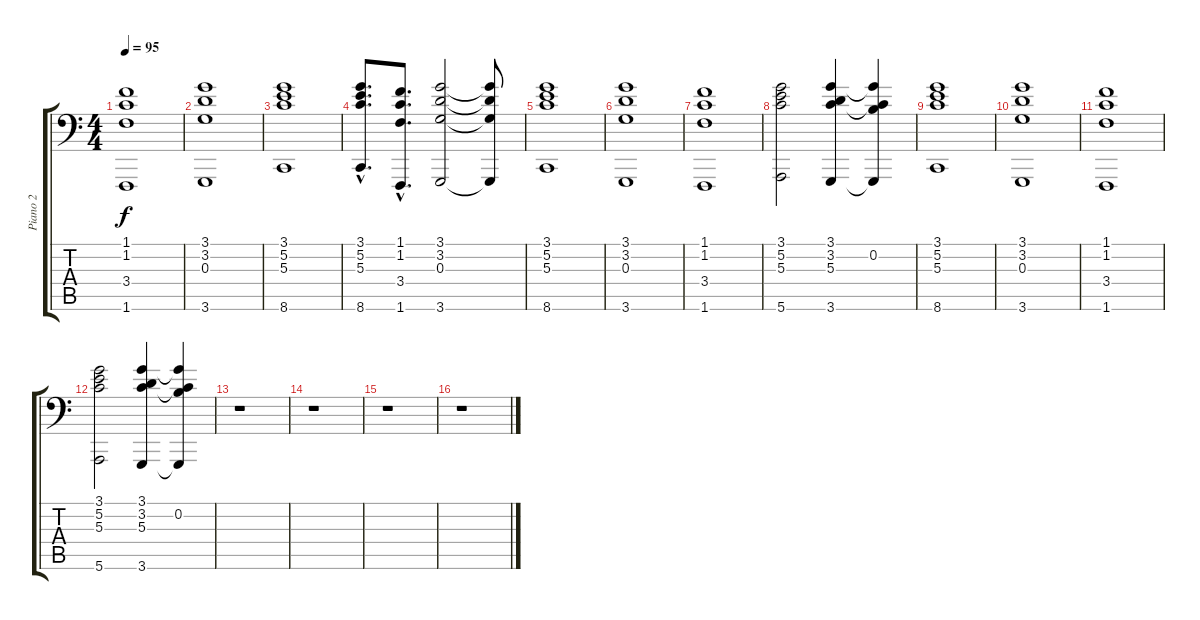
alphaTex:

\track ("Piano 2" "Piano 2") {instrument electricgrandpiano}
\staff {score tabs}
\tuning (E4 B3 G3 D3 A2 E1) {hide}
\ts (4 4)
\tempo 95
\clef f4
\ks c
(1.1 1.2 3.4 1.6).1{dy f} |
(3.1 3.2 0.3 3.6).1 |
(3.1 5.2 5.3 8.6).1 |
(3.1{hac} 5.2{hac} 5.3{hac} 8.6{hac}).8{d} (1.1{hac} 1.2{hac} 3.4{hac} 1.6{hac}).8{d} (3.1 3.2 0.3 3.6).2 (3.1{t} 3.2{t} 0.3{t} 3.6{t}).8 |
(3.1 5.2 5.3 8.6).1 |
(3.1 3.2 0.3 3.6).1 |
(1.1 1.2 3.4 1.6).1 |
(3.1 5.2 5.3 5.6).2 (3.1 3.2 5.3 3.6).4 (3.1{t} 0.2 5.3{t} 3.6{t}).4 |
(3.1 5.2 5.3 8.6).1 |
(3.1 3.2 0.3 3.6).1 |
(1.1 1.2 3.4 1.6).1 |
(3.1 5.2 5.3 5.6).2 (3.1 3.2 5.3 3.6).4 (3.1{t} 0.2 5.3{t} 3.6{t}).4 |
r.1 |
r.1 |
r.1 |
r.1
